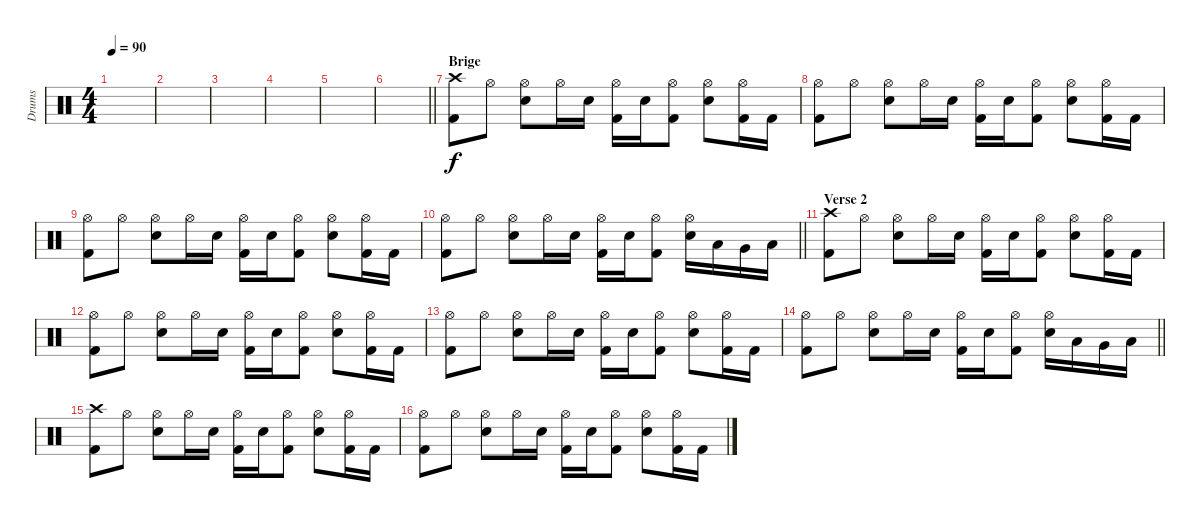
\track ("Drums" "Drums") {instrument percussion}
\staff {score}
\articulation defaults
\ts (4 4)
\tempo 90
\clef neutral
\ks c
|
|
|
|
|
\barLineRight lightlight
|
\section ("" "Brige")
("Crash high (hit)" "Kick (hit) 2").8 "Hi-Hat (open)".8 ("Hi-Hat (open)" "Snare (hit) 2").8 "Hi-Hat (open)".16 "Snare (hit) 2".16 ("Hi-Hat (open)" "Kick (hit) 2").16 "Snare (hit) 2".16 ("Hi-Hat (open)" "Kick (hit) 2").8 ("Hi-Hat (open)" "Snare (hit) 2").8 ("Hi-Hat (open)" "Kick (hit) 2").16 "Kick (hit) 2".16 |
("Hi-Hat (open)" "Kick (hit) 2").8 "Hi-Hat (open)".8 ("Hi-Hat (open)" "Snare (hit) 2").8 "Hi-Hat (open)".16 "Snare (hit) 2".16 ("Hi-Hat (open)" "Kick (hit) 2").16 "Snare (hit) 2".16 ("Hi-Hat (open)" "Kick (hit) 2").8 ("Hi-Hat (open)" "Snare (hit) 2").8 ("Hi-Hat (open)" "Kick (hit) 2").16 "Kick (hit) 2".16 |
("Hi-Hat (open)" "Kick (hit) 2").8 "Hi-Hat (open)".8 ("Hi-Hat (open)" "Snare (hit) 2").8 "Hi-Hat (open)".16 "Snare (hit) 2".16 ("Hi-Hat (open)" "Kick (hit) 2").16 "Snare (hit) 2".16 ("Hi-Hat (open)" "Kick (hit) 2").8 ("Hi-Hat (open)" "Snare (hit) 2").8 ("Hi-Hat (open)" "Kick (hit) 2").16 "Kick (hit) 2".16 |
\barLineRight lightlight
("Hi-Hat (open)" "Kick (hit) 2").8 "Hi-Hat (open)".8 ("Hi-Hat (open)" "Snare (hit) 2").8 "Hi-Hat (open)".16 "Snare (hit) 2".16 ("Hi-Hat (open)" "Kick (hit) 2").16 "Snare (hit) 2".16 ("Hi-Hat (open)" "Kick (hit) 2").8 ("Hi-Hat (open)" "Electric Snare (hit)").16 "Low Tom (hit)".16 "Very Low Tom (hit)".16 "Low Floor Tom (hit)".16 |
\section ("" "Verse 2")
("Crash high (hit)" "Kick (hit) 2").8 "Hi-Hat (open)".8 ("Hi-Hat (open)" "Snare (hit) 2").8 "Hi-Hat (open)".16 "Snare (hit) 2".16 ("Hi-Hat (open)" "Kick (hit) 2").16 "Snare (hit) 2".16 ("Hi-Hat (open)" "Kick (hit) 2").8 ("Hi-Hat (open)" "Snare (hit) 2").8 ("Hi-Hat (open)" "Kick (hit) 2").16 "Kick (hit) 2".16 |
("Hi-Hat (open)" "Kick (hit) 2").8 "Hi-Hat (open)".8 ("Hi-Hat (open)" "Snare (hit) 2").8 "Hi-Hat (open)".16 "Snare (hit) 2".16 ("Hi-Hat (open)" "Kick (hit) 2").16 "Snare (hit) 2".16 ("Hi-Hat (open)" "Kick (hit) 2").8 ("Hi-Hat (open)" "Snare (hit) 2").8 ("Hi-Hat (open)" "Kick (hit) 2").16 "Kick (hit) 2".16 |
("Hi-Hat (open)" "Kick (hit) 2").8 "Hi-Hat (open)".8 ("Hi-Hat (open)" "Snare (hit) 2").8 "Hi-Hat (open)".16 "Snare (hit) 2".16 ("Hi-Hat (open)" "Kick (hit) 2").16 "Snare (hit) 2".16 ("Hi-Hat (open)" "Kick (hit) 2").8 ("Hi-Hat (open)" "Snare (hit) 2").8 ("Hi-Hat (open)" "Kick (hit) 2").16 "Kick (hit) 2".16 |
\barLineRight lightlight
("Hi-Hat (open)" "Kick (hit) 2").8 "Hi-Hat (open)".8 ("Hi-Hat (open)" "Snare (hit) 2").8 "Hi-Hat (open)".16 "Snare (hit) 2".16 ("Hi-Hat (open)" "Kick (hit) 2").16 "Snare (hit) 2".16 ("Hi-Hat (open)" "Kick (hit) 2").8 ("Hi-Hat (open)" "Electric Snare (hit)").16 "Low Tom (hit)".16 "Very Low Tom (hit)".16 "Low Floor Tom (hit)".16 |
("Crash high (hit)" "Kick (hit) 2").8 "Hi-Hat (open)".8 ("Hi-Hat (open)" "Snare (hit) 2").8 "Hi-Hat (open)".16 "Snare (hit) 2".16 ("Hi-Hat (open)" "Kick (hit) 2").16 "Snare (hit) 2".16 ("Hi-Hat (open)" "Kick (hit) 2").8 ("Hi-Hat (open)" "Snare (hit) 2").8 ("Hi-Hat (open)" "Kick (hit) 2").16 "Kick (hit) 2".16 |
("Hi-Hat (open)" "Kick (hit) 2").8 "Hi-Hat (open)".8 ("Hi-Hat (open)" "Snare (hit) 2").8 "Hi-Hat (open)".16 "Snare (hit) 2".16 ("Hi-Hat (open)" "Kick (hit) 2").16 "Snare (hit) 2".16 ("Hi-Hat (open)" "Kick (hit) 2").8 ("Hi-Hat (open)" "Snare (hit) 2").8 ("Hi-Hat (open)" "Kick (hit) 2").16 "Kick (hit) 2".16
